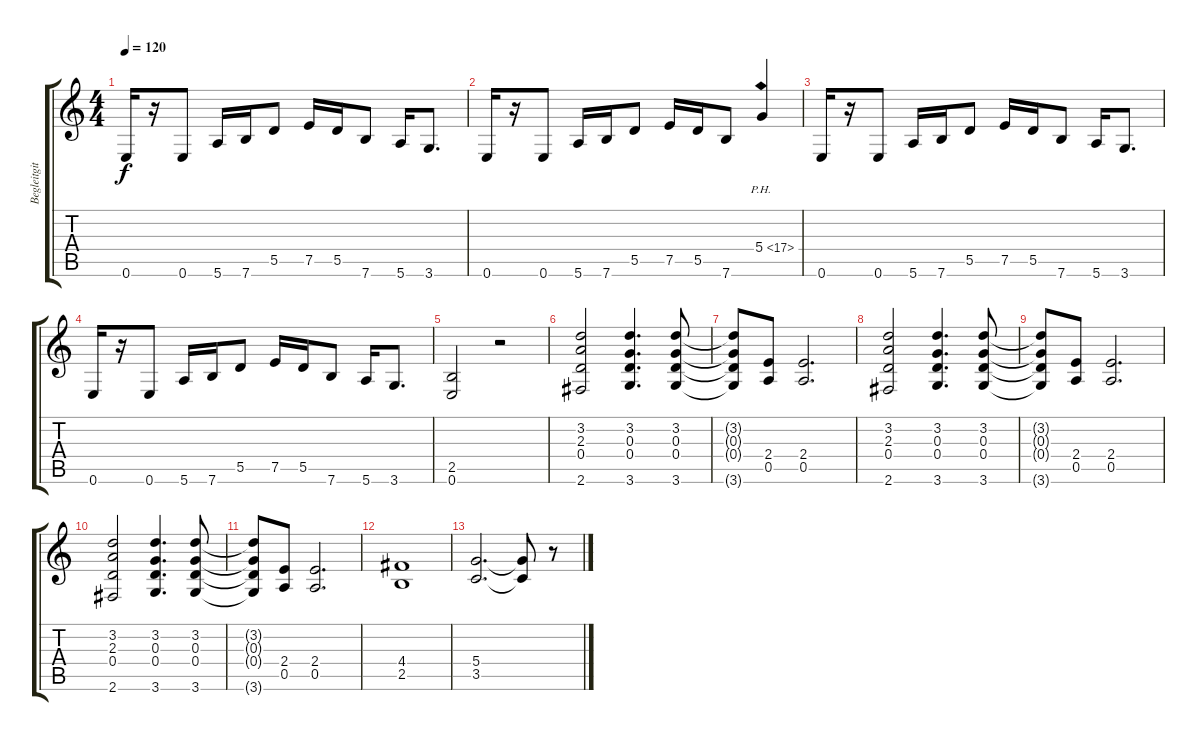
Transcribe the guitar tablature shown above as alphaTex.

\track ("Begleitgitarre" "Begleitgit") {instrument distortionguitar}
\staff {score tabs}
\tuning (E4 B3 G3 D3 A2 E2) {hide}
\ts (4 4)
\tempo 120
\clef g2
\ks c
0.6.16{dy f} r.16 0.6.8 5.6.16 7.6.16 5.5.8 7.5.16 5.5.16 7.6.8 5.6.16 3.6.8{d} |
0.6.16 r.16 0.6.8 5.6.16 7.6.16 5.5.8 7.5.16 5.5.16 7.6.8 5.4{ph 12}.4 |
0.6.16 r.16 0.6.8 5.6.16 7.6.16 5.5.8 7.5.16 5.5.16 7.6.8 5.6.16 3.6.8{d} |
0.6.16 r.16 0.6.8 5.6.16 7.6.16 5.5.8 7.5.16 5.5.16 7.6.8 5.6.16 3.6.8{d} |
(2.5 0.6).2 r.2 |
(3.2 2.3 0.4 2.6).2 (3.2 0.3 0.4 3.6).4{d} (3.2 0.3 0.4 3.6).8 |
(3.2{t} 0.3{t} 0.4{t} 3.6{t}).8 (2.4 0.5).8 (2.4 0.5).2{d} |
(3.2 2.3 0.4 2.6).2 (3.2 0.3 0.4 3.6).4{d} (3.2 0.3 0.4 3.6).8 |
(3.2{t} 0.3{t} 0.4{t} 3.6{t}).8 (2.4 0.5).8 (2.4 0.5).2{d} |
(3.2 2.3 0.4 2.6).2 (3.2 0.3 0.4 3.6).4{d} (3.2 0.3 0.4 3.6).8 |
(3.2{t} 0.3{t} 0.4{t} 3.6{t}).8 (2.4 0.5).8 (2.4 0.5).2{d} |
(4.4 2.5).1 |
(5.4 3.5).2{d} (5.4{t} 3.5{t}).8 r.8
